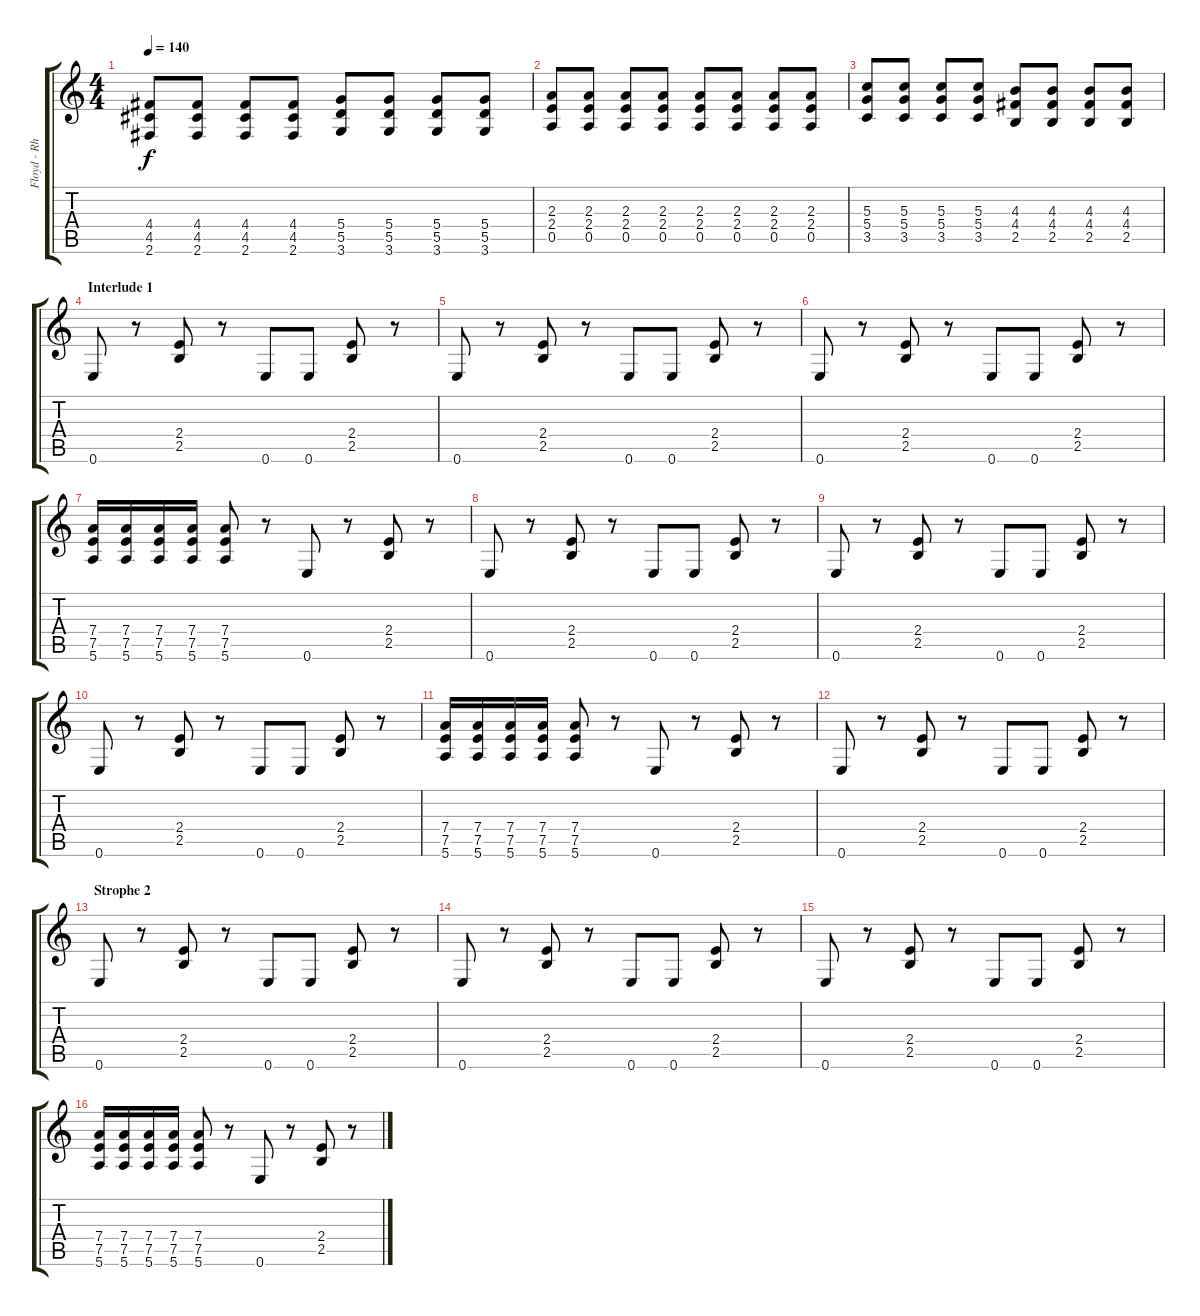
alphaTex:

\track ("Floyd - Rhythm Guitar 2" "Floyd - Rh") {instrument distortionguitar}
\staff {score tabs}
\tuning (E4 B3 G3 D3 A2 E2) {hide}
\ts (4 4)
\tempo 140
\clef g2
\ks c
(4.4 4.5 2.6).8{dy f} (4.4 4.5 2.6).8 (4.4 4.5 2.6).8 (4.4 4.5 2.6).8 (5.4 5.5 3.6).8 (5.4 5.5 3.6).8 (5.4 5.5 3.6).8 (5.4 5.5 3.6).8 |
(2.3 2.4 0.5).8 (2.3 2.4 0.5).8 (2.3 2.4 0.5).8 (2.3 2.4 0.5).8 (2.3 2.4 0.5).8 (2.3 2.4 0.5).8 (2.3 2.4 0.5).8 (2.3 2.4 0.5).8 |
(5.3 5.4 3.5).8 (5.3 5.4 3.5).8 (5.3 5.4 3.5).8 (5.3 5.4 3.5).8 (4.3 4.4 2.5).8 (4.3 4.4 2.5).8 (4.3 4.4 2.5).8 (4.3 4.4 2.5).8 |
\section ("" "Interlude 1")
0.6.8 r.8 (2.4 2.5).8 r.8 0.6.8 0.6.8 (2.4 2.5).8 r.8 |
0.6.8 r.8 (2.4 2.5).8 r.8 0.6.8 0.6.8 (2.4 2.5).8 r.8 |
0.6.8 r.8 (2.4 2.5).8 r.8 0.6.8 0.6.8 (2.4 2.5).8 r.8 |
(7.4 7.5 5.6).16 (7.4 7.5 5.6).16 (7.4 7.5 5.6).16 (7.4 7.5 5.6).16 (7.4 7.5 5.6).8 r.8 0.6.8 r.8 (2.4 2.5).8 r.8 |
0.6.8 r.8 (2.4 2.5).8 r.8 0.6.8 0.6.8 (2.4 2.5).8 r.8 |
0.6.8 r.8 (2.4 2.5).8 r.8 0.6.8 0.6.8 (2.4 2.5).8 r.8 |
0.6.8 r.8 (2.4 2.5).8 r.8 0.6.8 0.6.8 (2.4 2.5).8 r.8 |
(7.4 7.5 5.6).16 (7.4 7.5 5.6).16 (7.4 7.5 5.6).16 (7.4 7.5 5.6).16 (7.4 7.5 5.6).8 r.8 0.6.8 r.8 (2.4 2.5).8 r.8 |
0.6.8 r.8 (2.4 2.5).8 r.8 0.6.8 0.6.8 (2.4 2.5).8 r.8 |
\section ("" "Strophe 2")
0.6.8 r.8 (2.4 2.5).8 r.8 0.6.8 0.6.8 (2.4 2.5).8 r.8 |
0.6.8 r.8 (2.4 2.5).8 r.8 0.6.8 0.6.8 (2.4 2.5).8 r.8 |
0.6.8 r.8 (2.4 2.5).8 r.8 0.6.8 0.6.8 (2.4 2.5).8 r.8 |
(7.4 7.5 5.6).16 (7.4 7.5 5.6).16 (7.4 7.5 5.6).16 (7.4 7.5 5.6).16 (7.4 7.5 5.6).8 r.8 0.6.8 r.8 (2.4 2.5).8 r.8
